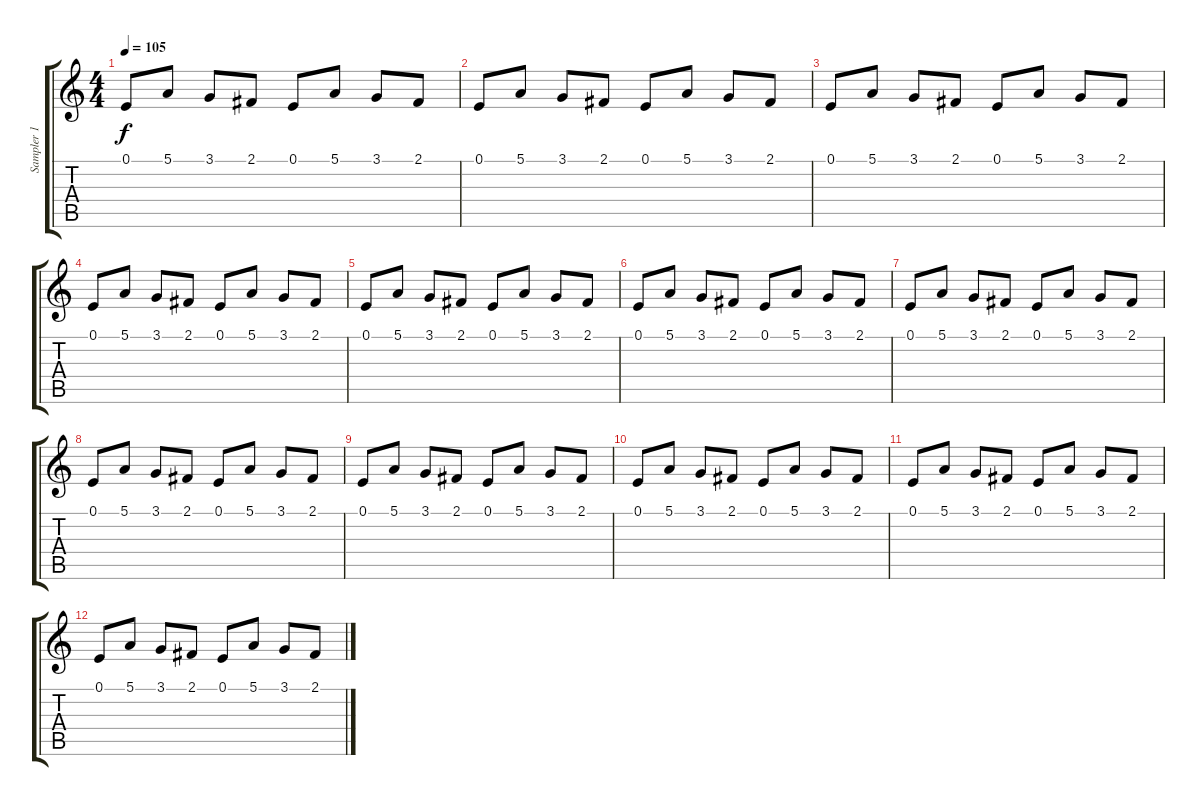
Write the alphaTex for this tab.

\track ("Sampler 1 (Joseph Hahn)" "Sampler 1 ") {instrument lead3calliope}
\staff {score tabs}
\tuning (E4 B3 G3 D3 A2 E2) {hide}
\ts (4 4)
\tempo 105
\clef g2
\ks c
0.1.8{dy f} 5.1.8 3.1.8 2.1.8 0.1.8 5.1.8 3.1.8 2.1.8 |
0.1.8 5.1.8 3.1.8 2.1.8 0.1.8 5.1.8 3.1.8 2.1.8 |
0.1.8 5.1.8 3.1.8 2.1.8 0.1.8 5.1.8 3.1.8 2.1.8 |
0.1.8 5.1.8 3.1.8 2.1.8 0.1.8 5.1.8 3.1.8 2.1.8 |
0.1.8 5.1.8 3.1.8 2.1.8 0.1.8 5.1.8 3.1.8 2.1.8 |
0.1.8 5.1.8 3.1.8 2.1.8 0.1.8 5.1.8 3.1.8 2.1.8 |
0.1.8 5.1.8 3.1.8 2.1.8 0.1.8 5.1.8 3.1.8 2.1.8 |
0.1.8 5.1.8 3.1.8 2.1.8 0.1.8 5.1.8 3.1.8 2.1.8 |
0.1.8 5.1.8 3.1.8 2.1.8 0.1.8 5.1.8 3.1.8 2.1.8 |
0.1.8 5.1.8 3.1.8 2.1.8 0.1.8 5.1.8 3.1.8 2.1.8 |
0.1.8 5.1.8 3.1.8 2.1.8 0.1.8 5.1.8 3.1.8 2.1.8 |
0.1.8 5.1.8 3.1.8 2.1.8 0.1.8 5.1.8 3.1.8 2.1.8
